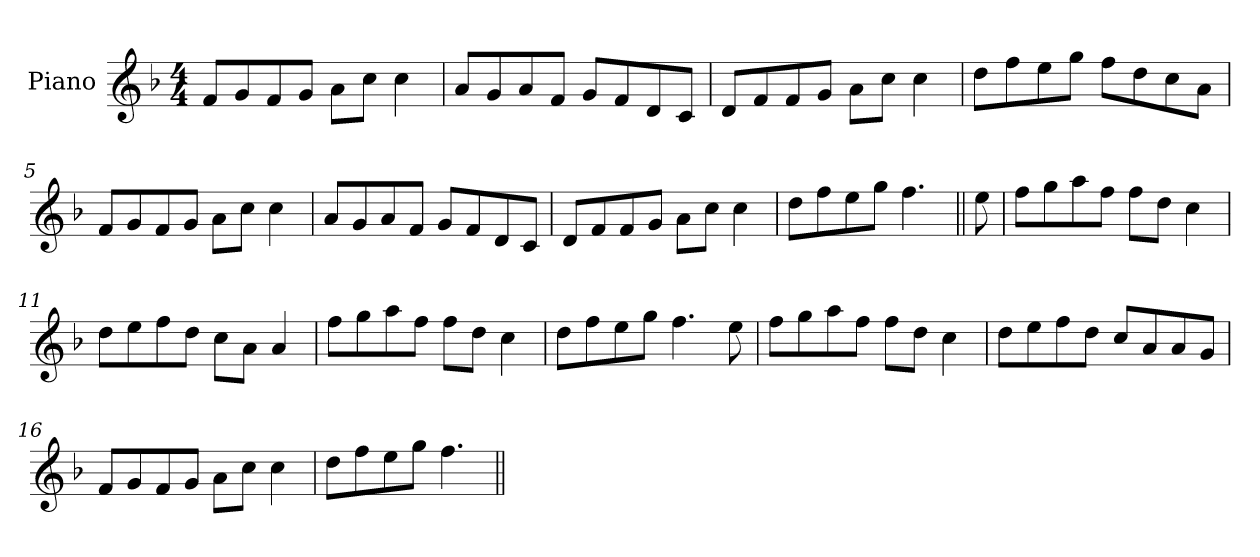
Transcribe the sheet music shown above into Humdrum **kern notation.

**kern
*part1
*staff1
*I"Piano
*I'Pno
*clefG2
*k[b-]
*F:
*M4/4
=1
8f/L
8g/
8f/
8g/J
8a\L
8cc\J
4cc\
=2
8a/L
8g/
8a/
8f/J
8g/L
8f/
8d/
8c/J
=3
8d/L
8f/
8f/
8g/J
8a\L
8cc\J
4cc\
=4
8dd\L
8ff\
8ee\
8gg\J
8ff\L
8dd\
8cc\
8a\J
=5
8f/L
8g/
8f/
8g/J
8a\L
8cc\J
4cc\
=6
8a/L
8g/
8a/
8f/J
8g/L
8f/
8d/
8c/J
=7
8d/L
8f/
8f/
8g/J
8a\L
8cc\J
4cc\
=8
8dd\L
8ff\
8ee\
8gg\J
4.ff\
=9||
8ee\
=10
8ff\L
8gg\
8aa\
8ff\J
8ff\L
8dd\J
4cc\
=11
8dd\L
8ee\
8ff\
8dd\J
8cc\L
8a\J
4a/
=12
8ff\L
8gg\
8aa\
8ff\J
8ff\L
8dd\J
4cc\
=13
8dd\L
8ff\
8ee\
8gg\J
4.ff\
8ee\
=14
8ff\L
8gg\
8aa\
8ff\J
8ff\L
8dd\J
4cc\
=15
8dd\L
8ee\
8ff\
8dd\J
8cc/L
8a/
8a/
8g/J
=16
8f/L
8g/
8f/
8g/J
8a\L
8cc\J
4cc\
=17
8dd\L
8ff\
8ee\
8gg\J
4.ff\
=||
*-
